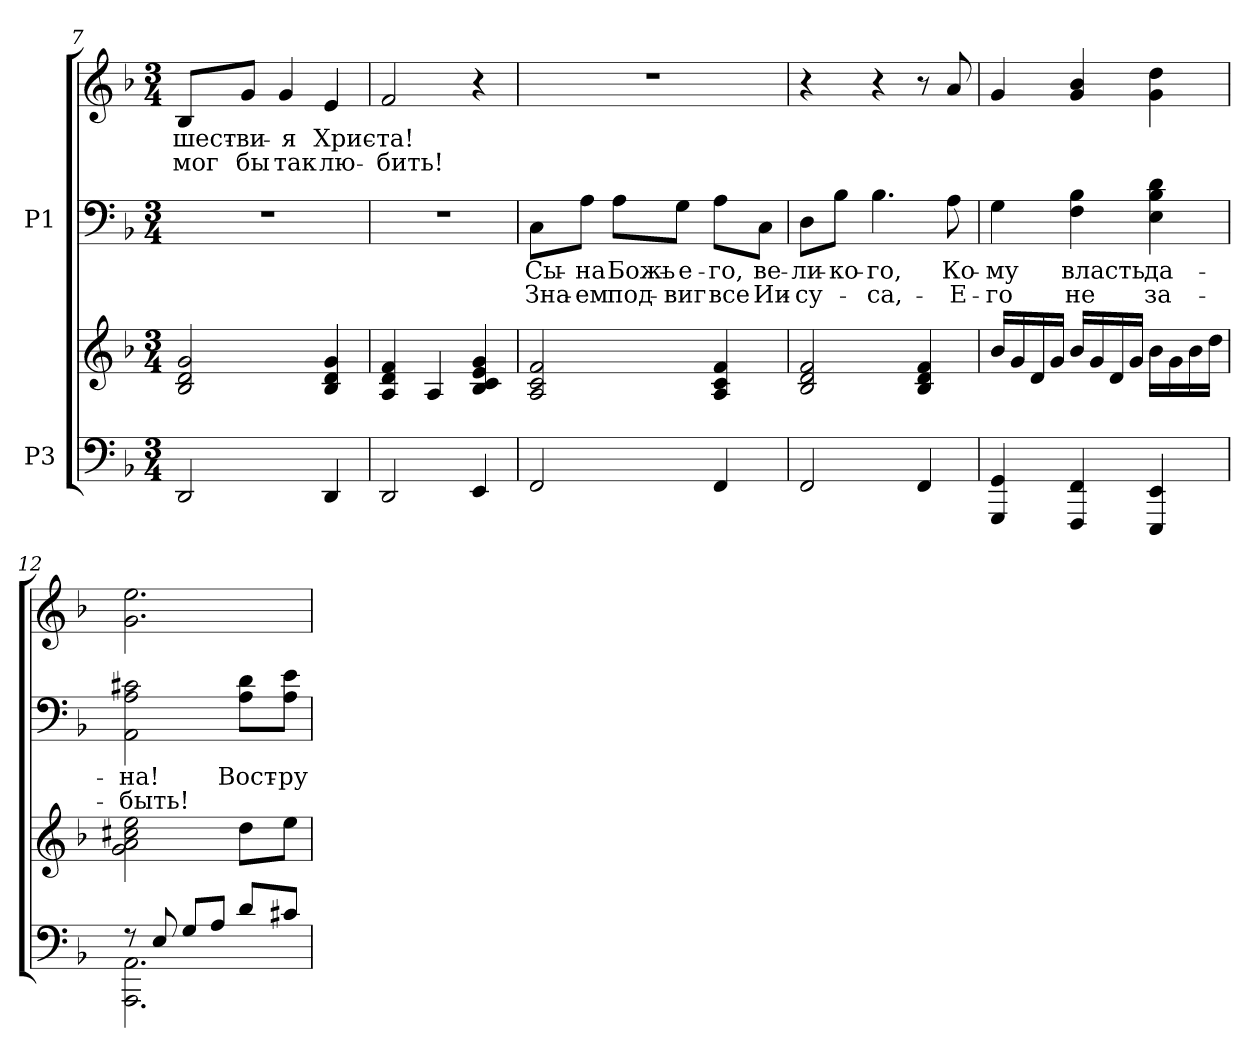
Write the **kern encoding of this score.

**kern	**kern	**kern	**text	**text	**kern	**text	**text
*part2	*part2	*part1	*part1	*part1	*part1	*part1	*part1
*staff4	*staff3	*staff2	*staff2	*staff2	*staff1	*staff1	*staff1
*I"P3	*	*I"P1	*	*	*	*	*
*clefF4	*clefG2	*clefF4	*	*	*clefG2	*	*
*k[b-]	*k[b-]	*k[b-]	*	*	*k[b-]	*	*
*d:	*d:	*d:	*	*	*d:	*	*
*M3/4	*M3/4	*M3/4	*	*	*M3/4	*	*
=7	=7	=7	=7	=7	=7	=7	=7
!	!	!LO:N:vis=1	!	!	!	!	!
!	!	!	!	!	!	!LO:LY:b:color=#000000	!LO:LY:b:color=#000000
2DDi/	2B-i/ 2di 2gi	2.r	.	.	8B-i/L	-шест-	мог
!	!	!	!	!	!	!LO:LY:b:color=#000000	!LO:LY:b:color=#000000
.	.	.	.	.	8gi/J	-ви-	бы
!	!	!	!	!	!	!LO:LY:b:color=#000000	!LO:LY:b:color=#000000
.	.	.	.	.	4gi/	-я	так
!	!	!	!	!	!	!LO:LY:b:color=#000000	!LO:LY:b:color=#000000
4DDi/	4B-i/ 4di 4gi	.	.	.	4ei/	Хрис-	лю-
=8	=8	=8	=8	=8	=8	=8	=8
!	!	!LO:N:vis=1	!	!	!	!	!
!	!	!	!	!	!	!LO:LY:b:color=#000000	!LO:LY:b:color=#000000
2DDi/	4Ai/ 4di 4fi	2.r	.	.	2fi/	-та!	-бить!
.	4Ai/	.	.	.	.	.	.
4EEi/	4B-i/ 4ci 4ei 4gi	.	.	.	4r	.	.
!!LO:LB:g=z
=9	=9	=9	=9	=9	=9	=9	=9
!	!	!	!LO:LY:a:color=#000000	!LO:LY:a:color=#000000	!LO:N:vis=1	!	!
2FFi/	2Ai/ 2ci 2fi	8Ci\L	Сы-	Зна-	2.r	.	.
!	!	!	!LO:LY:a:color=#000000	!LO:LY:a:color=#000000	!	!	!
.	.	8Ai\J	-на	-ем	.	.	.
!	!	!	!LO:LY:a:color=#000000	!LO:LY:a:color=#000000	!	!	!
.	.	8Ai\L	Божь-	под-	.	.	.
!	!	!	!LO:LY:a:color=#000000	!LO:LY:a:color=#000000	!	!	!
.	.	8Gi\J	-е-	-виг	.	.	.
!	!	!	!LO:LY:a:color=#000000	!LO:LY:a:color=#000000	!	!	!
4FFi/	4Ai/ 4ci 4fi	8Ai\L	-го,	все	.	.	.
!	!	!	!LO:LY:a:color=#000000	!LO:LY:a:color=#000000	!	!	!
.	.	8Ci\J	ве-	Ии-	.	.	.
=10	=10	=10	=10	=10	=10	=10	=10
!	!	!	!LO:LY:a:color=#000000	!LO:LY:a:color=#000000	!	!	!
2FFi/	2B-i/ 2di 2fi	8Di\L	-ли-	-су-	4r	.	.
!	!	!	!LO:LY:a:color=#000000	!	!	!	!
.	.	8B-i\J	-ко-	.	.	.	.
!	!	!	!LO:LY:a:color=#000000	!LO:LY:a:color=#000000	!	!	!
.	.	4.B-i\	-го,	-са,-	4r	.	.
4FFi/	4B-i/ 4di 4fi	.	.	.	8r	.	.
!	!	!	!LO:LY:a:color=#000000	!LO:LY:a:color=#000000	!	!	!
.	.	8Ai\	Ко-	-Е-	8ai/	.	.
=11	=11	=11	=11	=11	=11	=11	=11
!	!	!	!LO:LY:a:color=#000000	!LO:LY:a:color=#000000	!	!	!
4GGGi/ 4GGi	16b-i/LL	4Gi\	-му	-го	4gi/	.	.
.	16gi/	.	.	.	.	.	.
.	16di/	.	.	.	.	.	.
.	16gi/JJ	.	.	.	.	.	.
!	!	!	!LO:LY:a:color=#000000	!LO:LY:a:color=#000000	!	!	!
4FFFi/ 4FFi	16b-i/LL	4Fi\ 4B-i	власть	не	4gi/ 4b-i	.	.
.	16gi/	.	.	.	.	.	.
.	16di/	.	.	.	.	.	.
.	16gi/JJ	.	.	.	.	.	.
!	!	!	!LO:LY:a:color=#000000	!LO:LY:a:color=#000000	!	!	!
4EEEi/ 4EEi	16b-i\LL	4Ei\ 4B-i 4di	да-	за-	4gi\ 4ddi	.	.
.	16gi\	.	.	.	.	.	.
.	16b-i\	.	.	.	.	.	.
.	16ddi\JJ	.	.	.	.	.	.
=12	=12	=12	=12	=12	=12	=12	=12
*^	*	*	*	*	*	*	*
!	!	!	!	!LO:LY:a:color=#000000	!LO:LY:a:color=#000000	!	!	!
8r	2.AAAi\ 2.AAi	2gi\ 2ai 2cc#Xi 2eei	2AAi\ 2Ai 2c#Xi	-на!	-быть!	2.gi\ 2.eei	.	.
8Ei/	.	.	.	.	.	.	.	.
8Gi/L	.	.	.	.	.	.	.	.
8Ai/J	.	.	.	.	.	.	.	.
!	!	!	!	!LO:LY:a:color=#000000	!	!	!	!
8di/L	.	8ddi\L	8Ai\ 8diL	Вост-	.	.	.	.
!	!	!	!	!LO:LY:a:color=#000000	!	!	!	!
8c#Xi/J	.	8eei\J	8Ai\ 8eiJ	-ру-	.	.	.	.
*v	*v	*	*	*	*	*	*	*
=	=	=	=	=	=	=	=
*-	*-	*-	*-	*-	*-	*-	*-
